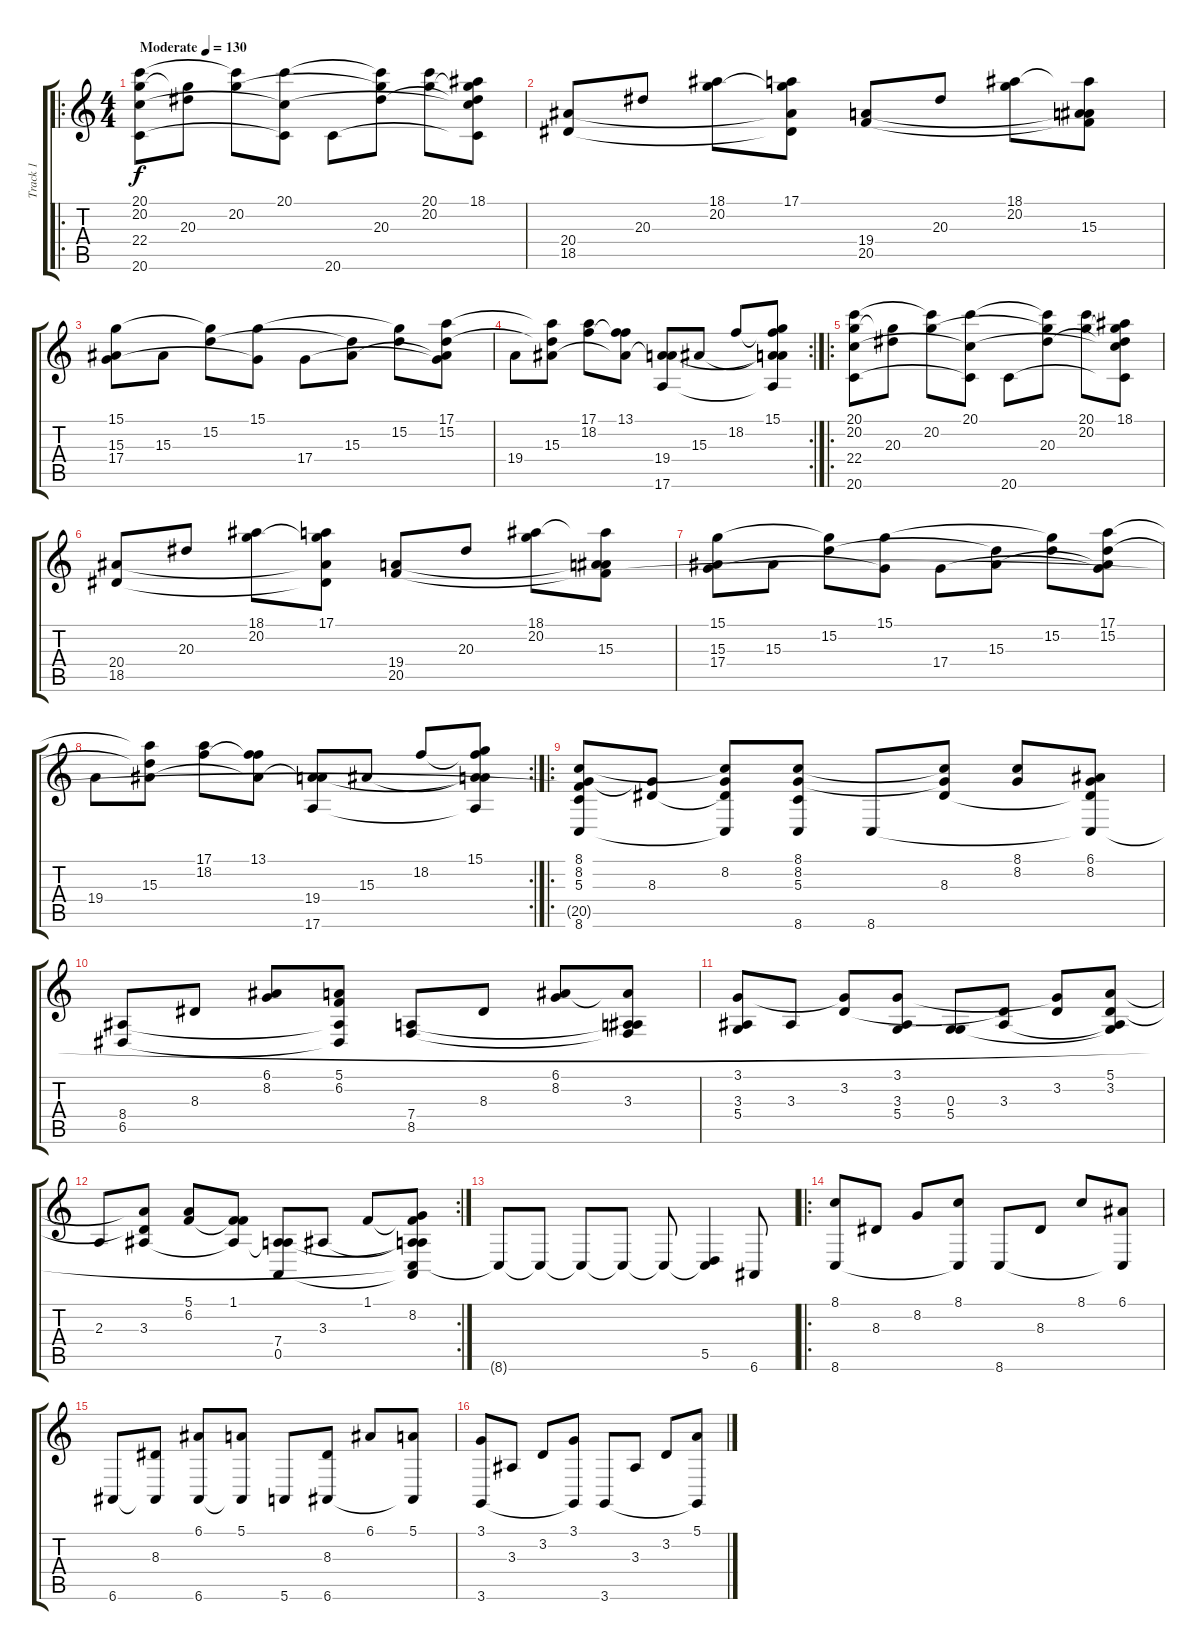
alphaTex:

\track ("Track 1" "Track 1") {instrument acousticgrandpiano}
\staff {score tabs}
\tuning (E4 B3 G3 D3 A2 E2) {hide}
\ro
\ts (4 4)
\tempo (130 "Moderate")
\clef g2
\ks c
(20.1 20.2 22.4 20.6).8{dy f instrument acousticgrandpiano} (20.2{t} 20.3).8 (20.1{t} 20.2).8 (20.1 22.4{t} 20.6{t}).8 20.6.8 (20.1{t} 20.2{t} 20.3).8 (20.1 20.2).8 (18.1 20.2{t} 20.3{t} 22.4{t} 20.6{t}).8 |
(20.4 18.5).8 20.3.8 (18.1 20.2).8 (17.1 20.2{t} 20.4{t} 18.5{t}).8 (19.4 20.5).8 20.3.8 (18.1 20.2).8 (18.1{t} 15.3 19.4{t} 20.5{t}).8 |
(15.1 15.3 17.4).8 15.3.8 (15.1{t} 15.2).8 (15.1 17.4{t}).8 17.4.8 (15.2{t} 15.3).8 (15.1{t} 15.2).8 (17.1 15.2 15.3{t} 17.4{t}).8 |
\rc 2
19.4.8 (17.1{t} 15.2{t} 15.3).8 (17.1 18.2).8 (13.1 18.2{t} 15.3{t}).8 (15.3{t} 19.4 17.6).8 15.3.8 18.2.8 (15.1 18.2{t} 15.3{t} 19.4{t} 17.6{t}).8 |
\ro
(20.1 20.2 22.4 20.6).8 (20.2{t} 20.3).8 (20.1{t} 20.2).8 (20.1 22.4{t} 20.6{t}).8 20.6.8 (20.1{t} 20.2{t} 20.3).8 (20.1 20.2).8 (18.1 20.2{t} 20.3{t} 22.4{t} 20.6{t}).8 |
(20.4 18.5).8 20.3.8 (18.1 20.2).8 (17.1 20.2{t} 20.4{t} 18.5{t}).8 (19.4 20.5).8 20.3.8 (18.1 20.2).8 (18.1{t} 15.3 19.4{t} 20.5{t}).8 |
(15.1 15.3 17.4).8 15.3.8 (15.1{t} 15.2).8 (15.1 17.4{t}).8 17.4.8 (15.2{t} 15.3).8 (15.1{t} 15.2).8 (17.1 15.2 15.3{t} 17.4{t}).8 |
\rc 2
19.4.8 (17.1{t} 15.2{t} 15.3).8 (17.1 18.2).8 (13.1 18.2{t} 15.3{t}).8 (15.3{t} 19.4 17.6).8 15.3.8 18.2.8 (15.1 18.2{t} 15.3{t} 19.4{t} 17.6{t}).8 |
\ro
(8.1 8.2 5.3 20.5{t} 8.6).8 (8.2{t} 8.3).8 (8.1{t} 8.2 8.3{t} 8.6{t}).8 (8.1 8.2 5.3 8.6).8 8.6.8 (8.1{t} 8.2{t} 8.3).8 (8.1 8.2).8 (6.1 8.2 8.3{t} 8.6{t}).8 |
(8.4 6.5).8 8.3.8 (6.1 8.2).8 (5.1 6.2 8.4{t} 6.5{t}).8 (7.4 8.5).8 8.3.8 (6.1 8.2).8 (6.1{t} 3.3 7.4{t} 8.5{t}).8 |
(3.1 3.3 5.4).8 3.3.8 (3.1{t} 3.2).8 (3.1 3.3 5.4).8 (0.3 5.4).8 (3.2{t} 3.3).8 (3.1{t} 3.2).8 (5.1 3.2 3.3{t} 5.4{t}).8 |
\rc 2
2.3.8 (5.1{t} 3.2{t} 3.3).8 (5.1 6.2).8 (1.1 6.2{t} 3.3{t}).8 (3.3{t} 7.4 0.5).8 3.3.8 1.1.8 (1.1{t} 8.2 3.3{t} 7.4{t} 0.5{t} 8.6{t}).8 |
8.6{t}.8 8.6{t}.8 8.6{t}.8 8.6{t}.8 8.6{t}.8 (5.5 8.6{t}).4 6.6.8 |
\ro
(8.1 8.6).8 8.3.8 8.2.8 (8.1 8.6{t}).8 8.6.8 8.3.8 8.1.8 (6.1 8.6{t}).8 |
6.6.8 (8.3 6.6{t}).8 (6.1 6.6).8 (5.1 6.6{t}).8 5.6.8 (8.3 6.6).8 6.1.8 (5.1 6.6{t}).8 |
(3.1 3.6).8 3.3.8 3.2.8 (3.1 3.6{t}).8 3.6.8 3.3.8 3.2.8 (5.1 3.6{t}).8
